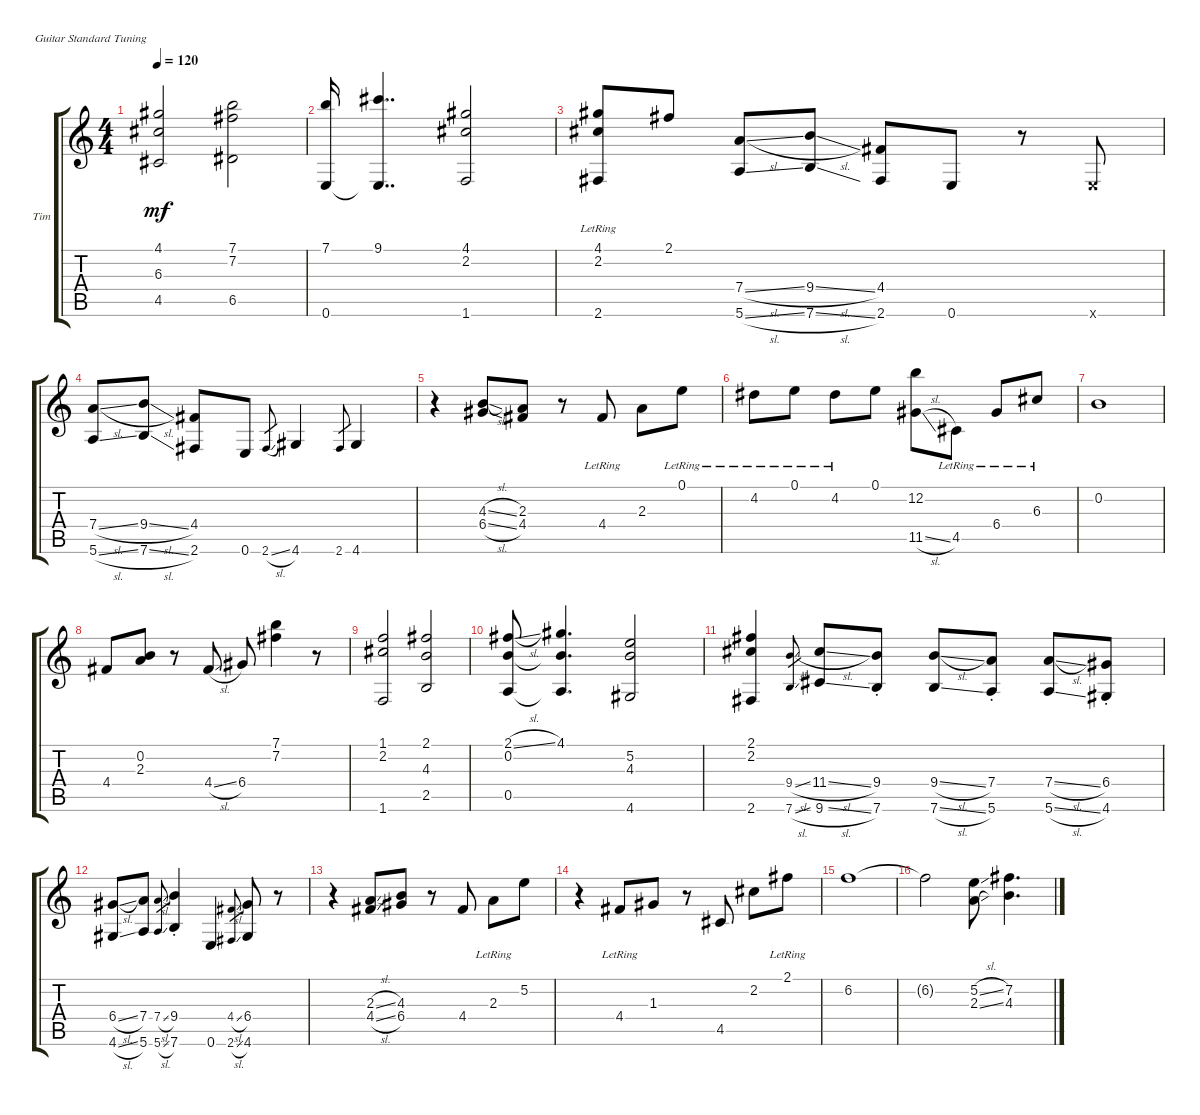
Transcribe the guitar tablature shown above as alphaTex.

\defaultSystemsLayout 4
\bracketExtendMode groupsimilarinstruments
\firstSystemTrackNameOrientation horizontal
\otherSystemsTrackNameOrientation horizontal
\track ("Tim" "Tim") {instrument electricguitarclean}
\staff {score tabs}
\tuning (E4 B3 G3 D3 A2 E2)
\ts (4 4)
\scale
0.301539
\tempo 120
\accidentals auto
\clef g2
\ottava regular
\simile none
\ks c
(4.5 6.3 4.1).2{dy mf instrument electricguitarclean} (6.5 7.2 7.1).2 |
\scale
0.302273 (0.6 7.1).16 (9.1 0.6{t}).4{dd} (1.6 2.2 4.1).2 |
\scale
0.395413 (2.6{lr} 2.2{lr} 4.1).8 2.1.8 (5.6{sl} 7.4{sl}).8 (7.6{sl} 9.4{sl}).8 (2.6 4.4).8 0.6.8 r.8 0.6{x}.8 |
\scale
0.471647 (5.6{sl} 7.4{sl}).8 (7.6{sl} 9.4{sl}).8 (2.6 4.4).8 0.6.8 2.6{sl}.8{gr} 4.6.4 2.6.8{gr} 4.6.4 |
\scale
0.240583 r.4 (6.4{sl} 4.3{sl}).8 (2.3 4.4).8 r.8 4.4{lr}.8 2.3.8 0.1{lr}.8 |
\scale
0.287562 4.2{lr}.8 0.1{lr}.8 4.2{lr}.8 0.1.8 (11.5{sl} 12.2).8 4.5{lr}.8 6.4{lr}.8 6.3{lr}.8 |
0.2.1 |
4.4.8 (2.3 0.2).8 r.8 4.4{sl}.8 6.4.8 (7.2 7.1).4 r.8 |
(1.6 2.2 1.1).2 (2.5 4.3 2.1).2 |
(0.5 0.2 2.1{sl}).8 (4.1 0.2{t} 0.5{t}).4{d} (4.6 4.3 5.2).2 |
(2.1 2.2 2.6).4 (7.6{sl} 9.4{sl}).8{gr} (9.6{sl} 11.4{sl}).8 (7.6{st} 9.4{st}).8 (7.6{sl} 9.4{sl}).8 (5.6{st} 7.4{st}).8 (5.6{sl} 7.4{sl}).8 (4.6{st} 6.4{st}).8 |
(4.6{sl} 6.4{sl}).8 (5.6 7.4).8 (5.6{sl} 7.4{sl}).8{gr} (7.6{st} 9.4{st}).4 0.6.4 (2.6{sl} 4.4{sl}).8{gr} (4.6 6.4).8 r.8 |
r.4 (4.4{sl} 2.3{sl}).8 (6.4 4.3).8 r.8 4.4.8 2.3{lr}.8 5.2.8 |
r.4 4.4{lr}.8 1.3.8 r.8 4.5.8 2.2.8 2.1{lr}.8 |
6.2.1 |
6.2{t}.2 (5.2{sl} 2.3{sl}).8 (7.2 4.3).4{d}
